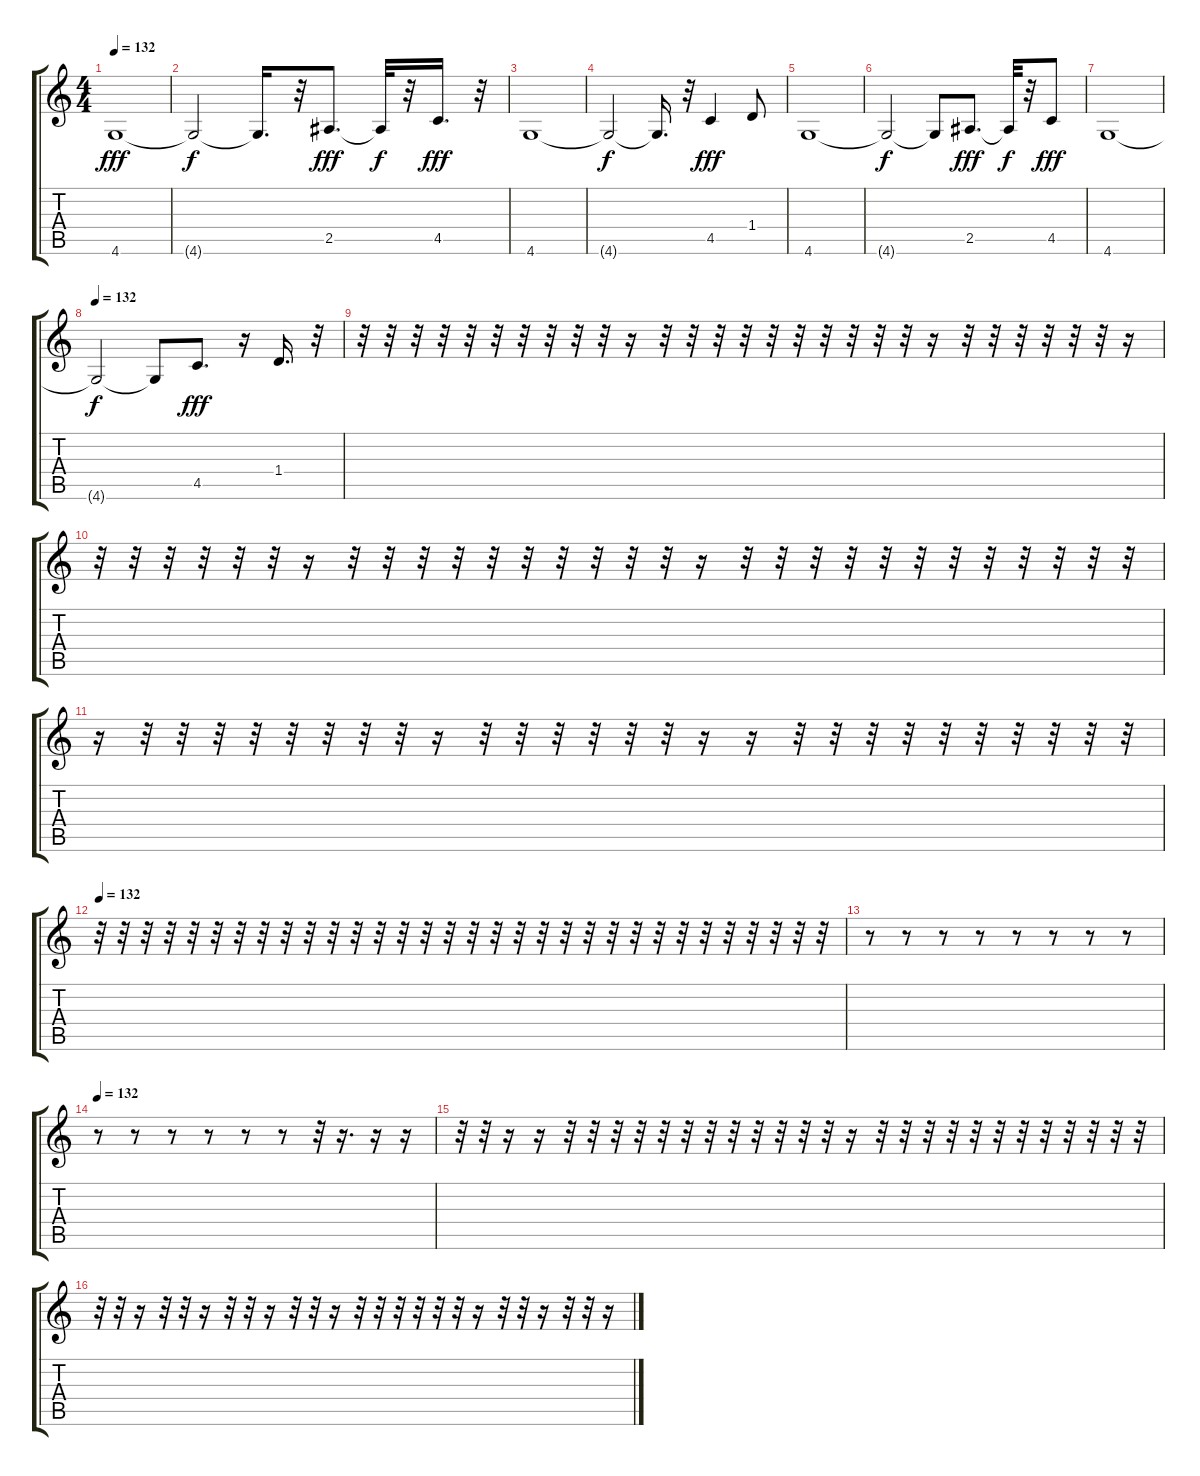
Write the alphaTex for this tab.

\track "" {instrument fretlessbass}
\staff {score tabs}
\tuning (Eb4 Bb3 Gb3 Db3 Ab2 Eb2) {hide}
\ts (4 4)
\tempo 132
\clef g2
\ks c
4.6.1{dy fff} |
4.6{t}.2{dy f} 4.6{t}.16{d} r.32 2.5.8{d dy fff} 2.5{t}.32{dy f} r.32 4.5.16{d dy fff} r.32 |
4.6.1 |
4.6{t}.2{dy f} 4.6{t}.16{d} r.32 4.5.4{dy fff} 1.4.8 |
4.6.1 |
4.6{t}.2{dy f} 4.6{t}.8 2.5.8{d dy fff} 2.5{t}.32{dy f} r.32 4.5.8{dy fff} |
4.6.1 |
\tempo 132
4.6{t}.2{dy f} 4.6{t}.8 4.5.8{d dy fff} r.16 1.4.16{d} r.32 |
r.32{volume 16 instrument fretlessbass} r.32 r.32 r.32 r.32 r.32 r.32 r.32 r.32 r.32 r.16 r.32 r.32 r.32 r.32 r.32 r.32 r.32 r.32 r.32 r.32 r.16 r.32 r.32 r.32 r.32 r.32 r.32 r.16 |
r.32 r.32 r.32 r.32 r.32 r.32 r.16 r.32 r.32 r.32 r.32 r.32 r.32 r.32 r.32 r.32 r.32 r.16 r.32 r.32 r.32 r.32 r.32 r.32 r.32 r.32 r.32 r.32 r.32 r.32 |
r.16 r.32 r.32 r.32 r.32 r.32 r.32 r.32 r.32 r.16 r.32 r.32 r.32 r.32 r.32 r.32 r.16 r.16 r.32 r.32 r.32 r.32 r.32 r.32 r.32 r.32 r.32 r.32 |
\tempo 132
r.32 r.32 r.32 r.32 r.32 r.32 r.32 r.32 r.32 r.32 r.32 r.32 r.32 r.32 r.32 r.32 r.32 r.32 r.32 r.32 r.32 r.32 r.32 r.32 r.32 r.32 r.32 r.32 r.32 r.32 r.32 r.32 |
r.8{volume 16 instrument fretlessbass} r.8 r.8 r.8 r.8 r.8 r.8 r.8 |
\tempo 132
r.8 r.8 r.8 r.8 r.8 r.8 r.32 r.16{d} r.16 r.16 |
r.32{volume 16 instrument fretlessbass} r.32 r.16 r.16 r.32 r.32 r.32 r.32 r.32 r.32 r.32 r.32 r.32 r.32 r.32 r.32 r.16 r.32 r.32 r.32 r.32 r.32 r.32 r.32 r.32 r.32 r.32 r.32 r.32 |
r.32 r.32 r.16 r.32 r.32 r.16 r.32 r.32 r.16 r.32 r.32 r.16 r.32 r.32 r.32 r.32 r.32 r.32 r.16 r.32 r.32 r.16 r.32 r.32 r.16
